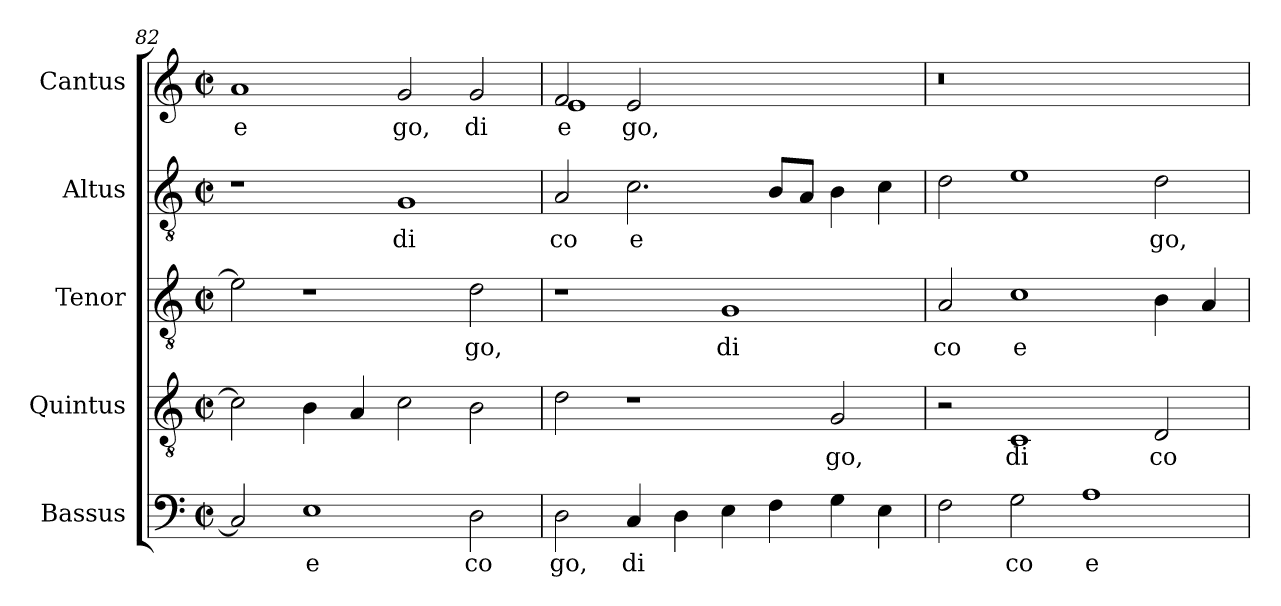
**kern	**text	**kern	**text	**kern	**text	**kern	**text	**kern	**text
*part5	*part5	*part4	*part4	*part3	*part3	*part2	*part2	*part1	*part1
*staff5	*staff5	*staff4	*staff4	*staff3	*staff3	*staff2	*staff2	*staff1	*staff1
*I"Bassus	*	*I"Quintus	*	*I"Tenor	*	*I"Altus	*	*I"Cantus	*
*clefF4	*	*clefGv2	*	*clefGv2	*	*clefGv2	*	*clefG2	*
*	*	*	*	*k[]	*	*	*	*k[]	*
*	*	*	*	*C:	*	*	*	*C:	*
*M2/2	*	*M2/2	*	*M2/2	*	*M2/2	*	*M2/2	*
*met(c|)	*	*met(c|)	*	*met(c|)	*	*met(c|)	*	*met(c|)	*
=82	=82	=82	=82	=82	=82	=82	=82	=82	=82
!	!	!	!	!	!	!	!	!	!LO:LY:b:cj
2C/]	.	2c\]	.	2e\]	.	1r	.	1a	e
!	!LO:LY:b:cj	!	!	!	!	!	!	!	!
1E	e	4B\	.	1r	.	.	.	.	.
.	.	4A/	.	.	.	.	.	.	.
!	!	!	!	!	!	!	!LO:LY:b:cj	!	!LO:LY:b:cj
.	.	2c\	.	.	.	1G	di	2g/	go,
!	!LO:LY:b:cj	!	!	!	!LO:LY:b:cj	!	!	!	!LO:LY:b:cj
2D\	co	2B\	.	2d\	go,	.	.	2g/	di
=83	=83	=83	=83	=83	=83	=83	=83	=83	=83
!	!LO:LY:b:cj	!	!	!	!	!	!LO:LY:b:cj	!	!LO:LY:b:cj
*	*	*	*	*	*	*	*	*^	*
!	!	!	!	!	!	!	!	!	!	!LO:LY:b:cj
2D\	go,	2d\	.	1r	.	2A/	co	2f/	1e	e
!	!LO:LY:b:cj	!	!	!	!	!	!LO:LY:b:cj	!	!	!LO:LY:b:cj
4C/	di	1r	.	.	.	2.c\	e	2e/	.	go,
4D\	.	.	.	.	.	.	.	.	.	.
!	!	!	!	!	!LO:LY:b:cj	!	!	!	!	!
4E\	.	.	.	1G	di	.	.	1ryy	1ryy	.
4F\	.	.	.	.	.	8B/L	.	.	.	.
.	.	.	.	.	.	8A/J	.	.	.	.
!	!	!	!LO:LY:b:cj	!	!	!	!	!	!	!
4G\	.	2G/	go,	.	.	4B\	.	.	.	.
4E\	.	.	.	.	.	4c\	.	.	.	.
*	*	*	*	*	*	*	*	*v	*v	*
=84	=84	=84	=84	=84	=84	=84	=84	=84	=84
!	!	!	!	!	!LO:LY:b:cj	!	!	!	!
2F\	.	2r	.	2A/	co	2d\	.	0r	.
!	!LO:LY:b:cj	!	!LO:LY:b:cj	!	!LO:LY:b:rj	!	!	!	!
2G\	co	1C	di	1c	e	1e	.	.	.
!	!LO:LY:b:rj	!	!	!	!	!	!	!	!
1A	e	.	.	.	.	.	.	.	.
!	!	!	!LO:LY:b:cj	!	!	!	!LO:LY:b:cj	!	!
.	.	2D/	co	4B\	.	2d\	go,	.	.
.	.	.	.	4A/	.	.	.	.	.
=	=	=	=	=	=	=	=	=	=
*-	*-	*-	*-	*-	*-	*-	*-	*-	*-
